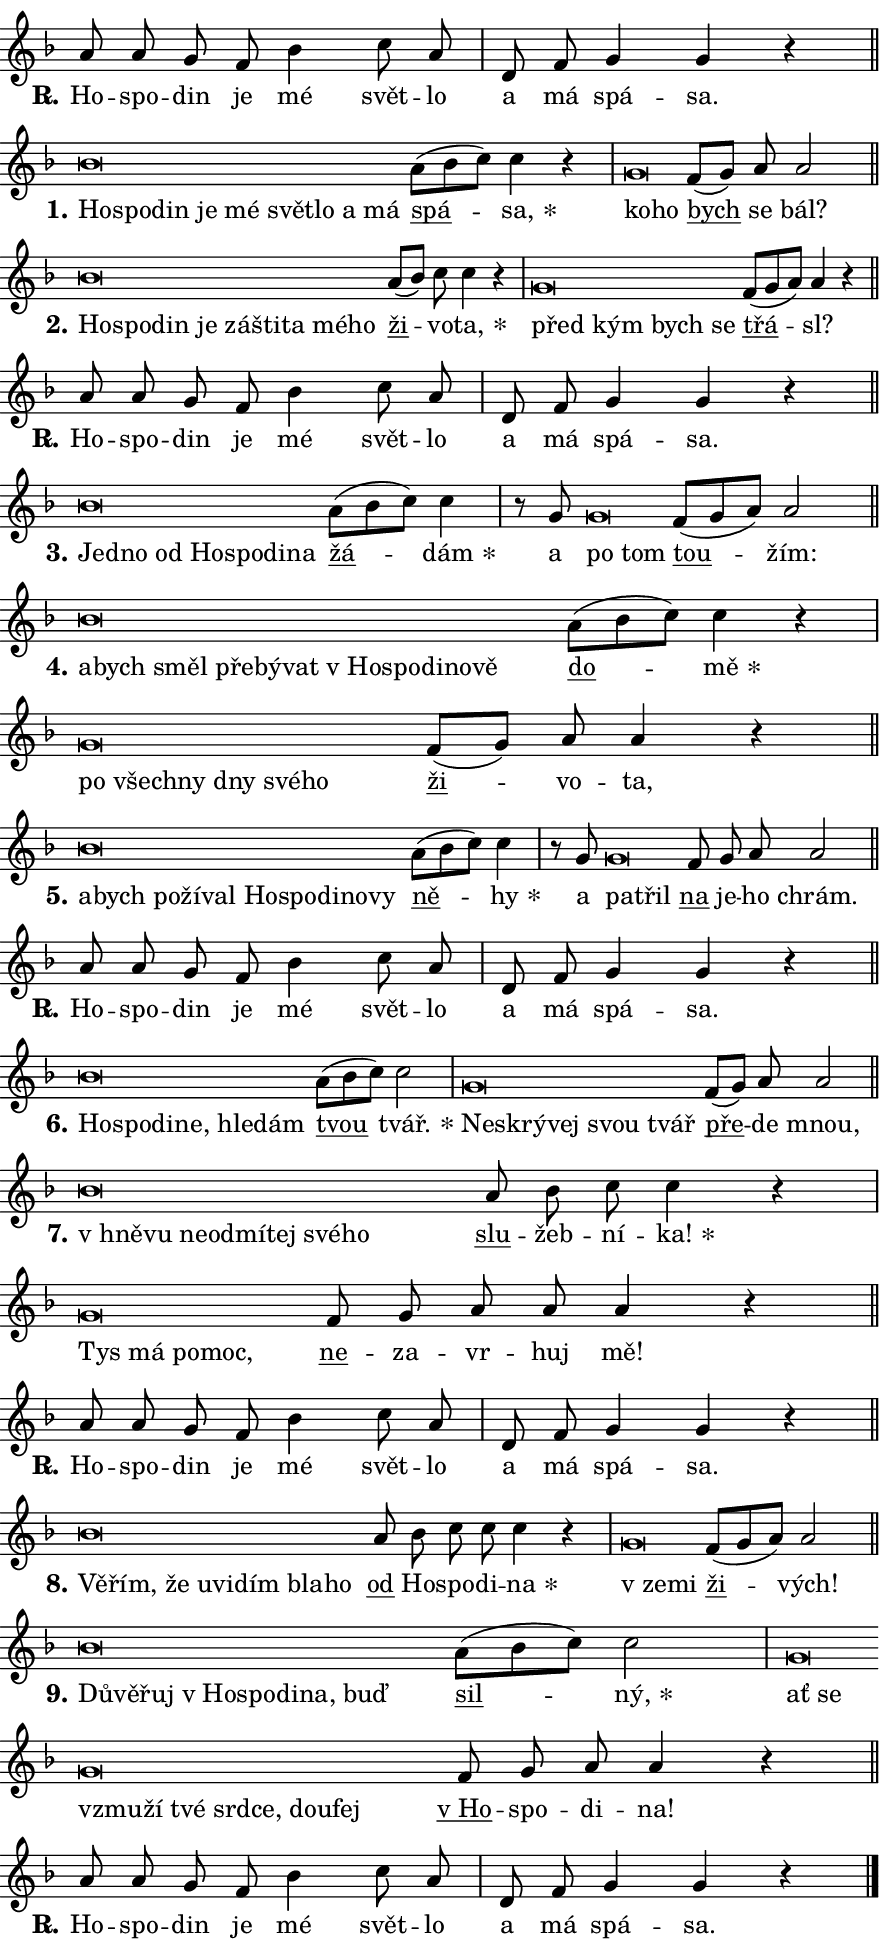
\version "2.24.0"
\header { tagline = "" }
\paper {
  indent = 0\cm
  top-margin = 0\cm
  right-margin = 0.13\cm % to fit lyric hyphens
  bottom-margin = 0\cm
  left-margin = 0\cm
  paper-width = 15\cm
  page-breaking = #ly:one-page-breaking
  system-system-spacing.basic-distance = #11
  score-system-spacing.basic-distance = #11
  ragged-last = ##f
}


%% Author: Thomas Morley
%% https://lists.gnu.org/archive/html/lilypond-user/2020-05/msg00002.html
#(define (line-position grob)
"Returns position of @var[grob} in current system:
   @code{'start}, if at first time-step
   @code{'end}, if at last time-step
   @code{'middle} otherwise
"
  (let* ((col (ly:item-get-column grob))
         (ln (ly:grob-object col 'left-neighbor))
         (rn (ly:grob-object col 'right-neighbor))
         (col-to-check-left (if (ly:grob? ln) ln col))
         (col-to-check-right (if (ly:grob? rn) rn col))
         (break-dir-left
           (and
             (ly:grob-property col-to-check-left 'non-musical #f)
             (ly:item-break-dir col-to-check-left)))
         (break-dir-right
           (and
             (ly:grob-property col-to-check-right 'non-musical #f)
             (ly:item-break-dir col-to-check-right))))
        (cond ((eqv? 1 break-dir-left) 'start)
              ((eqv? -1 break-dir-right) 'end)
              (else 'middle))))

#(define (tranparent-at-line-position vctor)
  (lambda (grob)
  "Relying on @code{line-position} select the relevant enry from @var{vctor}.
Used to determine transparency,"
    (case (line-position grob)
      ((end) (not (vector-ref vctor 0)))
      ((middle) (not (vector-ref vctor 1)))
      ((start) (not (vector-ref vctor 2))))))

noteHeadBreakVisibility =
#(define-music-function (break-visibility)(vector?)
"Makes @code{NoteHead}s transparent relying on @var{break-visibility}"
#{
  \override NoteHead.transparent =
    #(tranparent-at-line-position break-visibility)
#})

#(define delete-ledgers-for-transparent-note-heads
  (lambda (grob)
    "Reads whether a @code{NoteHead} is transparent.
If so this @code{NoteHead} is removed from @code{'note-heads} from
@var{grob}, which is supposed to be @code{LedgerLineSpanner}.
As a result ledgers are not printed for this @code{NoteHead}"
    (let* ((nhds-array (ly:grob-object grob 'note-heads))
           (nhds-list
             (if (ly:grob-array? nhds-array)
                 (ly:grob-array->list nhds-array)
                 '()))
           ;; Relies on the transparent-property being done before
           ;; Staff.LedgerLineSpanner.after-line-breaking is executed.
           ;; This is fragile ...
           (to-keep
             (remove
               (lambda (nhd)
                 (ly:grob-property nhd 'transparent #f))
               nhds-list)))
      ;; TODO find a better method to iterate over grob-arrays, similiar
      ;; to filter/remove etc for lists
      ;; For now rebuilt from scratch
      (set! (ly:grob-object grob 'note-heads)  '())
      (for-each
        (lambda (nhd)
          (ly:pointer-group-interface::add-grob grob 'note-heads nhd))
        to-keep))))

squashNotes = {
  \override NoteHead.X-extent = #'(-0.2 . 0.2)
  \override NoteHead.Y-extent = #'(-0.75 . 0)
  \override NoteHead.stencil =
    #(lambda (grob)
       (let ((pos (ly:grob-property grob 'staff-position)))
         (begin
           (if (< pos -7) (display "ERROR: Lower brevis then expected\n") (display ""))
           (if (<= pos -6) ly:text-interface::print ly:note-head::print))))
}
unSquashNotes = {
  \revert NoteHead.X-extent
  \revert NoteHead.Y-extent
  \revert NoteHead.stencil
}

hideNotes = \noteHeadBreakVisibility #begin-of-line-visible
unHideNotes = \noteHeadBreakVisibility #all-visible

% work-around for resetting accidentals
% https://lilypond.org/doc/v2.23/Documentation/notation/displaying-rhythms#unmetered-music
cadenzaMeasure = {
  \cadenzaOff
  \partial 1024 s1024
  \cadenzaOn
}

#(define-markup-command (accent layout props text) (markup?)
  "Underline accented syllable"
  (interpret-markup layout props
    #{\markup \override #'(offset . 4.3) \underline { #text }#}))

responsum = \markup \concat {
  "R" \hspace #-1.05 \path #0.1 #'((moveto 0 0.07) (lineto 0.9 0.8)) \hspace #0.05 "."
}

spaceSize = #0.6828661417322834 % exact space size for TeX Gyre Schola

\layout {
  \context {
    \Staff
    \remove "Time_signature_engraver"
    \override LedgerLineSpanner.after-line-breaking = #delete-ledgers-for-transparent-note-heads
  }
  \context {
    \Lyrics {
      \override LyricSpace.minimum-distance = \spaceSize
      \override LyricText.font-name = #"TeX Gyre Schola"
      \override LyricText.font-size = 1
      \override StanzaNumber.font-name = #"TeX Gyre Schola Bold"
      \override StanzaNumber.font-size = 1
    }
  }
  \context {
    \Score 
    \override NoteHead.text =
      #(lambda (grob) 
        (let ((pos (ly:grob-property grob 'staff-position)))
          #{\markup {
            \combine
              \halign #-0.55 \raise #(if (= pos -6) 0 0.5) \override #'(thickness . 2) \draw-line #'(3.2 . 0)
              \musicglyph "noteheads.sM1"
          }#}))
  }
}

% magnetic-lyrics.ily
%
%   written by
%     Jean Abou Samra <jean@abou-samra.fr>
%     Werner Lemberg <wl@gnu.org>
%
%   adapted by
%     Jiri Hon <jiri.hon@gmail.com>
%
% Version 2022-Apr-15

% https://www.mail-archive.com/lilypond-user@gnu.org/msg149350.html

#(define (Left_hyphen_pointer_engraver context)
   "Collect syllable-hyphen-syllable occurrences in lyrics and store
them in properties.  This engraver only looks to the left.  For
example, if the lyrics input is @code{foo -- bar}, it does the
following.

@itemize @bullet
@item
Set the @code{text} property of the @code{LyricHyphen} grob between
@q{foo} and @q{bar} to @code{foo}.

@item
Set the @code{left-hyphen} property of the @code{LyricText} grob with
text @q{foo} to the @code{LyricHyphen} grob between @q{foo} and
@q{bar}.
@end itemize

Use this auxiliary engraver in combination with the
@code{lyric-@/text::@/apply-@/magnetic-@/offset!} hook."
   (let ((hyphen #f)
         (text #f))
     (make-engraver
      (acknowledgers
       ((lyric-syllable-interface engraver grob source-engraver)
        (set! text grob)))
      (end-acknowledgers
       ((lyric-hyphen-interface engraver grob source-engraver)
        ;(when (not (grob::has-interface grob 'lyric-space-interface))
          (set! hyphen grob)));)
      ((stop-translation-timestep engraver)
       (when (and text hyphen)
         (ly:grob-set-object! text 'left-hyphen hyphen))
       (set! text #f)
       (set! hyphen #f)))))

#(define (lyric-text::apply-magnetic-offset! grob)
   "If the space between two syllables is less than the value in
property @code{LyricText@/.details@/.squash-threshold}, move the right
syllable to the left so that it gets concatenated with the left
syllable.

Use this function as a hook for
@code{LyricText@/.after-@/line-@/breaking} if the
@code{Left_@/hyphen_@/pointer_@/engraver} is active."
   (let ((hyphen (ly:grob-object grob 'left-hyphen #f)))
     (when hyphen
       (let ((left-text (ly:spanner-bound hyphen LEFT)))
         (when (grob::has-interface left-text 'lyric-syllable-interface)
           (let* ((common (ly:grob-common-refpoint grob left-text X))
                  (this-x-ext (ly:grob-extent grob common X))
                  (left-x-ext
                   (begin
                     ;; Trigger magnetism for left-text.
                     (ly:grob-property left-text 'after-line-breaking)
                     (ly:grob-extent left-text common X)))
                  ;; `delta` is the gap width between two syllables.
                  (delta (- (interval-start this-x-ext)
                            (interval-end left-x-ext)))
                  (details (ly:grob-property grob 'details))
                  (threshold (assoc-get 'squash-threshold details 0.2)))
             (when (< delta threshold)
               (let* (;; We have to manipulate the input text so that
                      ;; ligatures crossing syllable boundaries are not
                      ;; disabled.  For languages based on the Latin
                      ;; script this is essentially a beautification.
                      ;; However, for non-Western scripts it can be a
                      ;; necessity.
                      (lt (ly:grob-property left-text 'text))
                      (rt (ly:grob-property grob 'text))
                      (is-space (grob::has-interface hyphen 'lyric-space-interface))
                      (space (if is-space " " ""))
                      (extra-delta (if is-space spaceSize 0))
                      ;; Append new syllable.
                      (ltrt-space (if (and (string? lt) (string? rt))
                                (string-append lt space rt)
                                (make-concat-markup (list lt space rt))))
                      ;; Right-align `ltrt` to the right side.
                      (ltrt-space-markup (grob-interpret-markup
                               grob
                               (make-translate-markup
                                (cons (interval-length this-x-ext) 0)
                                (make-right-align-markup ltrt-space)))))
                 (begin
                   ;; Don't print `left-text`.
                   (ly:grob-set-property! left-text 'stencil #f)
                   ;; Set text and stencil (which holds all collected
                   ;; syllables so far) and shift it to the left.
                   (ly:grob-set-property! grob 'text ltrt-space)
                   (ly:grob-set-property! grob 'stencil ltrt-space-markup)
                   (ly:grob-translate-axis! grob (- (- delta extra-delta)) X))))))))))


#(define (lyric-hyphen::displace-bounds-first grob)
   ;; Make very sure this callback isn't triggered too early.
   (let ((left (ly:spanner-bound grob LEFT))
         (right (ly:spanner-bound grob RIGHT)))
     (ly:grob-property left 'after-line-breaking)
     (ly:grob-property right 'after-line-breaking)
     (ly:lyric-hyphen::print grob)))

squashThreshold = #0.4

\layout {
  \context {
    \Lyrics
    \consists #Left_hyphen_pointer_engraver
    \override LyricText.after-line-breaking =
      #lyric-text::apply-magnetic-offset!
    \override LyricHyphen.stencil = #lyric-hyphen::displace-bounds-first
    \override LyricText.details.squash-threshold = \squashThreshold
    \override LyricHyphen.minimum-distance = 0
    \override LyricHyphen.minimum-length = \squashThreshold
  }
}

squashText = \override LyricText.details.squash-threshold = 9999
unSquashText = \override LyricText.details.squash-threshold = \squashThreshold

leftText = \override LyricText.self-alignment-X = #LEFT
unLeftText = \revert LyricText.self-alignment-X

starOffset = #(lambda (grob) 
                (let ((x_offset (ly:self-alignment-interface::aligned-on-x-parent grob)))
                  (if (= x_offset 0) 0 (+ x_offset 1.2))))

star = #(define-music-function (syllable)(string?)
"Append star separator at the end of a syllable"
#{
  \once \override LyricText.X-offset = #starOffset
  \lyricmode { \markup {
    #syllable
    \override #'((font-name . "TeX Gyre Schola Bold")) \hspace #0.2 \lower #0.65 \larger "*"
  } }
#})

starAccent = #(define-music-function (syllable)(string?)
"Append star separator at the end of a syllable and make accent"
#{
  \once \override LyricText.X-offset = #starOffset
  \lyricmode { \markup {
    \accent #syllable
    \override #'((font-name . "TeX Gyre Schola Bold")) \hspace #0.2 \lower #0.65 \larger "*"
  } }
#})

breath = #(define-music-function (syllable)(string?)
"Append breathing indicator at the end of a syllable"
#{
  \lyricmode { \markup { #syllable "+" } }
#})

optionalBreath = #(define-music-function (syllable)(string?)
"Append optional breathing indicator at the end of a syllable"
#{
  \lyricmode { \markup { #syllable "(+)" } }
#})


\score {
    <<
        \new Voice = "melody" { \cadenzaOn \key f \major \relative { a'8 a g f bes4 c8 a \cadenzaMeasure \bar "|" d, f \bar "" g4 g r \cadenzaMeasure \bar "||" \break } }
        \new Lyrics \lyricsto "melody" { \lyricmode { \set stanza = \responsum
Ho -- spo -- din je mé svět -- lo a má spá -- sa. } }
    >>
    \layout {}
}

\score {
    <<
        \new Voice = "melody" { \cadenzaOn \key f \major \relative { \squashNotes bes'\breve*1/16 \hideNotes \breve*1/16 \bar "" \breve*1/16 \bar "" \breve*1/16 \bar "" \breve*1/16 \bar "" \breve*1/16 \bar "" \breve*1/16 \bar "" \breve*1/16 \breve*1/16 \bar "" \unHideNotes \unSquashNotes \bar "" a8[( bes c)] c4 r \cadenzaMeasure \bar "|" \squashNotes g\breve*1/16 \hideNotes \breve*1/16 \bar "" \unHideNotes \unSquashNotes \bar "" f8[( g)] a a2 \cadenzaMeasure \bar "||" \break } }
        \new Lyrics \lyricsto "melody" { \lyricmode { \set stanza = "1."
\leftText Ho -- \squashText spo -- din je mé svět -- lo a má \unLeftText \unSquashText \markup \accent spá -- \star sa, \leftText ko -- \squashText ho \unLeftText \unSquashText \markup \accent bych se bál? } }
    >>
    \layout {}
}

\score {
    <<
        \new Voice = "melody" { \cadenzaOn \key f \major \relative { \squashNotes bes'\breve*1/16 \hideNotes \breve*1/16 \bar "" \breve*1/16 \bar "" \breve*1/16 \bar "" \breve*1/16 \bar "" \breve*1/16 \bar "" \breve*1/16 \bar "" \breve*1/16 \breve*1/16 \bar "" \unHideNotes \unSquashNotes \bar "" a8[( bes)] c c4 r \cadenzaMeasure \bar "|" \squashNotes g\breve*1/16 \hideNotes \breve*1/16 \bar "" \breve*1/16 \breve*1/16 \bar "" \unHideNotes \unSquashNotes \bar "" f8[( g a)] a4 r \cadenzaMeasure \bar "||" \break } }
        \new Lyrics \lyricsto "melody" { \lyricmode { \set stanza = "2."
\leftText Ho -- \squashText spo -- din je zá -- šti -- ta mé -- ho \unLeftText \unSquashText \markup \accent ži -- vo -- \star ta, \leftText před \squashText kým bych se \unLeftText \unSquashText \markup \accent třá -- sl? } }
    >>
    \layout {}
}

\score {
    <<
        \new Voice = "melody" { \cadenzaOn \key f \major \relative { a'8 a g f bes4 c8 a \cadenzaMeasure \bar "|" d, f \bar "" g4 g r \cadenzaMeasure \bar "||" \break } }
        \new Lyrics \lyricsto "melody" { \lyricmode { \set stanza = \responsum
Ho -- spo -- din je mé svět -- lo a má spá -- sa. } }
    >>
    \layout {}
}

\score {
    <<
        \new Voice = "melody" { \cadenzaOn \key f \major \relative { \squashNotes bes'\breve*1/16 \hideNotes \breve*1/16 \bar "" \breve*1/16 \bar "" \breve*1/16 \bar "" \breve*1/16 \bar "" \breve*1/16 \breve*1/16 \bar "" \unHideNotes \unSquashNotes \bar "" a8[( bes c)] c4 \cadenzaMeasure \bar "|" r8 g8 \squashNotes g\breve*1/16 \hideNotes \breve*1/16 \bar "" \unHideNotes \unSquashNotes \bar "" f8[( g a)] a2 \cadenzaMeasure \bar "||" \break } }
        \new Lyrics \lyricsto "melody" { \lyricmode { \set stanza = "3."
\leftText Jed -- \squashText no od Ho -- spo -- di -- na \unLeftText \unSquashText \markup \accent žá -- \star dám a \leftText po \squashText tom \unLeftText \unSquashText \markup \accent tou -- žím: } }
    >>
    \layout {}
}

\score {
    <<
        \new Voice = "melody" { \cadenzaOn \key f \major \relative { \squashNotes bes'\breve*1/16 \hideNotes \breve*1/16 \bar "" \breve*1/16 \bar "" \breve*1/16 \bar "" \breve*1/16 \bar "" \breve*1/16 \bar "" \breve*1/16 \bar "" \breve*1/16 \bar "" \breve*1/16 \bar "" \breve*1/16 \breve*1/16 \bar "" \unHideNotes \unSquashNotes \bar "" a8[( bes c)] c4 r \cadenzaMeasure \bar "|" \squashNotes g\breve*1/16 \hideNotes \breve*1/16 \bar "" \breve*1/16 \bar "" \breve*1/16 \bar "" \breve*1/16 \breve*1/16 \bar "" \unHideNotes \unSquashNotes \bar "" f8[( g)] a a4 r \cadenzaMeasure \bar "||" \break } }
        \new Lyrics \lyricsto "melody" { \lyricmode { \set stanza = "4."
\leftText a -- \squashText bych směl pře -- bý -- vat "v Ho" -- spo -- di -- no -- vě \unLeftText \unSquashText \markup \accent do -- \star mě \leftText po \squashText všech -- ny dny své -- ho \unLeftText \unSquashText \markup \accent ži -- vo -- ta, } }
    >>
    \layout {}
}

\score {
    <<
        \new Voice = "melody" { \cadenzaOn \key f \major \relative { \squashNotes bes'\breve*1/16 \hideNotes \breve*1/16 \bar "" \breve*1/16 \bar "" \breve*1/16 \bar "" \breve*1/16 \bar "" \breve*1/16 \bar "" \breve*1/16 \bar "" \breve*1/16 \bar "" \breve*1/16 \breve*1/16 \bar "" \unHideNotes \unSquashNotes \bar "" a8[( bes c)] c4 \cadenzaMeasure \bar "|" r8 g8 \squashNotes g\breve*1/16 \hideNotes \breve*1/16 \bar "" \unHideNotes \unSquashNotes \bar "" f8 g a a2 \cadenzaMeasure \bar "||" \break } }
        \new Lyrics \lyricsto "melody" { \lyricmode { \set stanza = "5."
\leftText a -- \squashText bych po -- ží -- val Ho -- spo -- di -- no -- vy \unLeftText \unSquashText \markup \accent ně -- \star hy a \leftText pa -- \squashText třil \unLeftText \unSquashText \markup \accent na je -- ho chrám. } }
    >>
    \layout {}
}

\score {
    <<
        \new Voice = "melody" { \cadenzaOn \key f \major \relative { a'8 a g f bes4 c8 a \cadenzaMeasure \bar "|" d, f \bar "" g4 g r \cadenzaMeasure \bar "||" \break } }
        \new Lyrics \lyricsto "melody" { \lyricmode { \set stanza = \responsum
Ho -- spo -- din je mé svět -- lo a má spá -- sa. } }
    >>
    \layout {}
}

\score {
    <<
        \new Voice = "melody" { \cadenzaOn \key f \major \relative { \squashNotes bes'\breve*1/16 \hideNotes \breve*1/16 \bar "" \breve*1/16 \bar "" \breve*1/16 \bar "" \breve*1/16 \breve*1/16 \bar "" \unHideNotes \unSquashNotes \bar "" a8[( bes c)] c2 \cadenzaMeasure \bar "|" \squashNotes g\breve*1/16 \hideNotes \breve*1/16 \bar "" \breve*1/16 \bar "" \breve*1/16 \breve*1/16 \bar "" \unHideNotes \unSquashNotes \bar "" f8[( g)] a a2 \cadenzaMeasure \bar "||" \break } }
        \new Lyrics \lyricsto "melody" { \lyricmode { \set stanza = "6."
\leftText Ho -- \squashText spo -- di -- ne, hle -- dám \unLeftText \unSquashText \markup \accent tvou \star tvář. \leftText Ne -- \squashText skrý -- vej svou tvář \unLeftText \unSquashText \markup \accent pře -- de mnou, } }
    >>
    \layout {}
}

\score {
    <<
        \new Voice = "melody" { \cadenzaOn \key f \major \relative { \squashNotes bes'\breve*1/16 \hideNotes \breve*1/16 \bar "" \breve*1/16 \bar "" \breve*1/16 \bar "" \breve*1/16 \bar "" \breve*1/16 \bar "" \breve*1/16 \breve*1/16 \bar "" \unHideNotes \unSquashNotes \bar "" a8 bes c c4 r \cadenzaMeasure \bar "|" \squashNotes g\breve*1/16 \hideNotes \breve*1/16 \bar "" \breve*1/16 \breve*1/16 \bar "" \unHideNotes \unSquashNotes \bar "" f8 g a a a4 r \cadenzaMeasure \bar "||" \break } }
        \new Lyrics \lyricsto "melody" { \lyricmode { \set stanza = "7."
\leftText "v hně" -- \squashText vu ne -- od -- mí -- tej své -- ho \unLeftText \unSquashText \markup \accent slu -- žeb -- ní -- \star ka! \leftText Tys \squashText má po -- moc, \unLeftText \unSquashText \markup \accent ne -- za -- vr -- huj mě! } }
    >>
    \layout {}
}

\score {
    <<
        \new Voice = "melody" { \cadenzaOn \key f \major \relative { a'8 a g f bes4 c8 a \cadenzaMeasure \bar "|" d, f \bar "" g4 g r \cadenzaMeasure \bar "||" \break } }
        \new Lyrics \lyricsto "melody" { \lyricmode { \set stanza = \responsum
Ho -- spo -- din je mé svět -- lo a má spá -- sa. } }
    >>
    \layout {}
}

\score {
    <<
        \new Voice = "melody" { \cadenzaOn \key f \major \relative { \squashNotes bes'\breve*1/16 \hideNotes \breve*1/16 \bar "" \breve*1/16 \bar "" \breve*1/16 \bar "" \breve*1/16 \bar "" \breve*1/16 \bar "" \breve*1/16 \breve*1/16 \bar "" \unHideNotes \unSquashNotes \bar "" a8 bes c c c4 r \cadenzaMeasure \bar "|" \squashNotes g\breve*1/16 \hideNotes \breve*1/16 \bar "" \unHideNotes \unSquashNotes \bar "" f8[( g a)] a2 \cadenzaMeasure \bar "||" \break } }
        \new Lyrics \lyricsto "melody" { \lyricmode { \set stanza = "8."
\leftText Vě -- \squashText řím, že u -- vi -- dím bla -- ho \unLeftText \unSquashText \markup \accent od Ho -- spo -- di -- \star na \leftText "v ze" -- \squashText mi \unLeftText \unSquashText \markup \accent ži -- vých! } }
    >>
    \layout {}
}

\score {
    <<
        \new Voice = "melody" { \cadenzaOn \key f \major \relative { \squashNotes bes'\breve*1/16 \hideNotes \breve*1/16 \bar "" \breve*1/16 \bar "" \breve*1/16 \bar "" \breve*1/16 \bar "" \breve*1/16 \bar "" \breve*1/16 \breve*1/16 \bar "" \unHideNotes \unSquashNotes \bar "" a8[( bes c)] c2 \cadenzaMeasure \bar "|" \squashNotes g\breve*1/16 \hideNotes \breve*1/16 \bar "" \breve*1/16 \bar "" \breve*1/16 \bar "" \breve*1/16 \bar "" \breve*1/16 \bar "" \breve*1/16 \bar "" \breve*1/16 \breve*1/16 \bar "" \unHideNotes \unSquashNotes \bar "" f8 g a a4 r \cadenzaMeasure \bar "||" \break } }
        \new Lyrics \lyricsto "melody" { \lyricmode { \set stanza = "9."
\leftText Dů -- \squashText vě -- řuj "v Ho" -- spo -- di -- na, buď \unLeftText \unSquashText \markup \accent sil -- \star ný, \leftText ať \squashText se vzmu -- ží tvé srd -- ce, dou -- fej \unLeftText \unSquashText \markup \accent "v Ho" -- spo -- di -- na! } }
    >>
    \layout {}
}

\score {
    <<
        \new Voice = "melody" { \cadenzaOn \key f \major \relative { a'8 a g f bes4 c8 a \cadenzaMeasure \bar "|" d, f \bar "" g4 g r \cadenzaMeasure \bar "||" \break } \bar "|." }
        \new Lyrics \lyricsto "melody" { \lyricmode { \set stanza = \responsum
Ho -- spo -- din je mé svět -- lo a má spá -- sa. } }
    >>
    \layout {}
}
